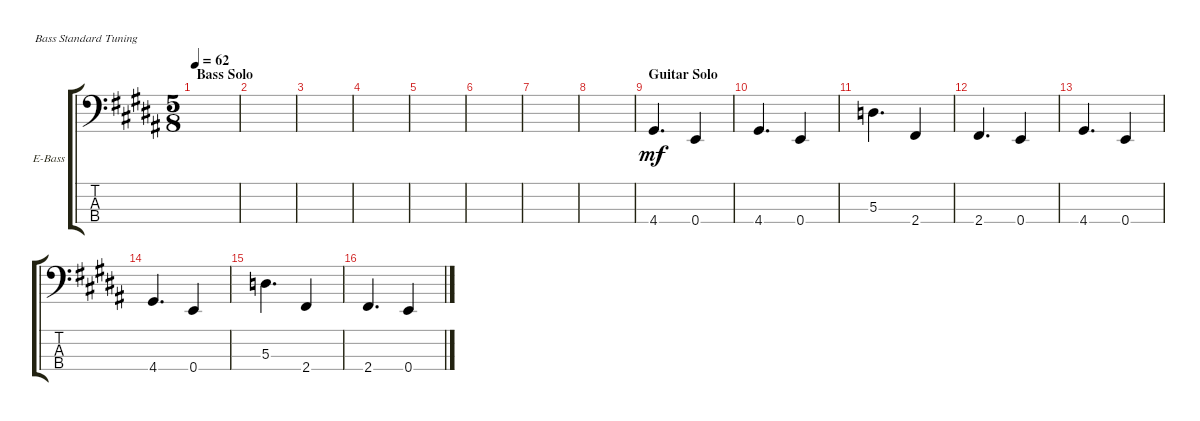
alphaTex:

\defaultSystemsLayout 4
\bracketExtendMode groupsimilarinstruments
\firstSystemTrackNameOrientation horizontal
\otherSystemsTrackNameOrientation horizontal
\track ("Electric Bass" "E-Bass") {instrument electricbassfinger}
\staff {score tabs}
\tuning (G2 D2 A1 E1)
\ts (5 8)
\section ("" "Bass Solo")
\tempo 62
\clef f4
\ks g#minor
|
|
|
|
|
|
|
|
\section ("" "Guitar Solo")
4.4.4{d dy mf} 0.4.4 |
4.4.4{d} 0.4.4 |
5.3.4{d} 2.4.4 |
2.4.4{d} 0.4.4 |
4.4.4{d} 0.4.4 |
4.4.4{d} 0.4.4 |
5.3.4{d} 2.4.4 |
2.4.4{d} 0.4.4
